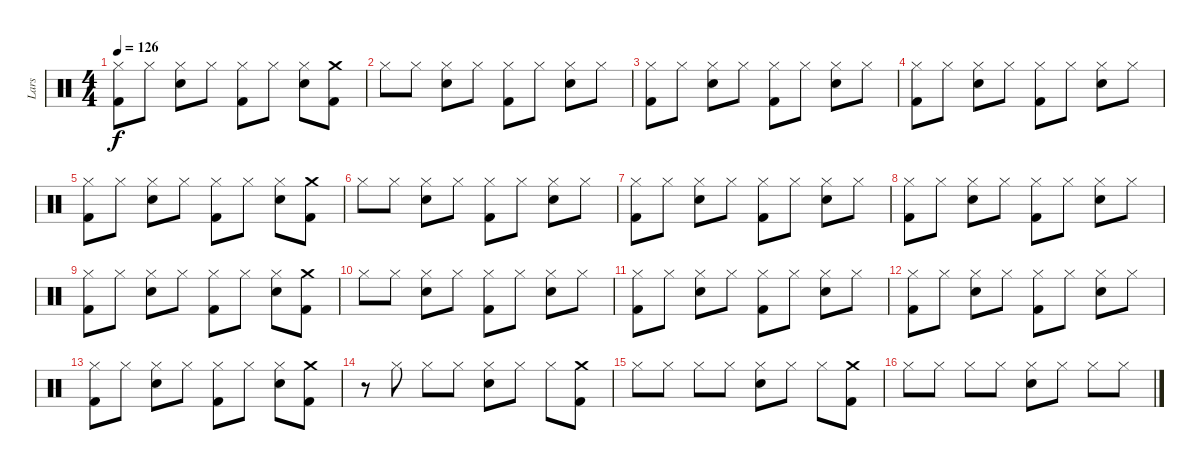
\track ("Lars" "Lars") {instrument percussion}
\staff {score}
\articulation defaults
\ts (4 4)
\tempo 126
\clef neutral
\ks c
("Kick (hit) 2" "Hi-Hat (closed)").8{dy f} "Hi-Hat (closed)".8 ("Electric Snare (hit)" "Hi-Hat (closed)").8 "Hi-Hat (closed)".8 ("Kick (hit) 2" "Hi-Hat (closed)").8 "Hi-Hat (closed)".8 ("Electric Snare (hit)" "Hi-Hat (closed)").8 ("Crash medium (hit)" "Kick (hit) 2").8 |
"Hi-Hat (closed)".8 "Hi-Hat (closed)".8 ("Electric Snare (hit)" "Hi-Hat (closed)").8 "Hi-Hat (closed)".8 ("Kick (hit) 2" "Hi-Hat (closed)").8 "Hi-Hat (closed)".8 ("Electric Snare (hit)" "Hi-Hat (closed)").8 "Hi-Hat (closed)".8 |
("Kick (hit) 2" "Hi-Hat (closed)").8 "Hi-Hat (closed)".8 ("Electric Snare (hit)" "Hi-Hat (closed)").8 "Hi-Hat (closed)".8 ("Kick (hit) 2" "Hi-Hat (closed)").8 "Hi-Hat (closed)".8 ("Electric Snare (hit)" "Hi-Hat (closed)").8 "Hi-Hat (closed)".8 |
("Kick (hit) 2" "Hi-Hat (closed)").8 "Hi-Hat (closed)".8 ("Electric Snare (hit)" "Hi-Hat (closed)").8 "Hi-Hat (closed)".8 ("Kick (hit) 2" "Hi-Hat (closed)").8 "Hi-Hat (closed)".8 ("Electric Snare (hit)" "Hi-Hat (closed)").8 "Hi-Hat (closed)".8 |
("Kick (hit) 2" "Hi-Hat (closed)").8 "Hi-Hat (closed)".8 ("Electric Snare (hit)" "Hi-Hat (closed)").8 "Hi-Hat (closed)".8 ("Kick (hit) 2" "Hi-Hat (closed)").8 "Hi-Hat (closed)".8 ("Electric Snare (hit)" "Hi-Hat (closed)").8 ("Kick (hit) 2" "Crash medium (hit)").8 |
"Hi-Hat (closed)".8 "Hi-Hat (closed)".8 ("Electric Snare (hit)" "Hi-Hat (closed)").8 "Hi-Hat (closed)".8 ("Kick (hit) 2" "Hi-Hat (closed)").8 "Hi-Hat (closed)".8 ("Electric Snare (hit)" "Hi-Hat (closed)").8 "Hi-Hat (closed)".8 |
("Kick (hit) 2" "Hi-Hat (closed)").8 "Hi-Hat (closed)".8 ("Electric Snare (hit)" "Hi-Hat (closed)").8 "Hi-Hat (closed)".8 ("Kick (hit) 2" "Hi-Hat (closed)").8 "Hi-Hat (closed)".8 ("Electric Snare (hit)" "Hi-Hat (closed)").8 "Hi-Hat (closed)".8 |
("Kick (hit) 2" "Hi-Hat (closed)").8 "Hi-Hat (closed)".8 ("Electric Snare (hit)" "Hi-Hat (closed)").8 "Hi-Hat (closed)".8 ("Kick (hit) 2" "Hi-Hat (closed)").8 "Hi-Hat (closed)".8 ("Electric Snare (hit)" "Hi-Hat (closed)").8 "Hi-Hat (closed)".8 |
("Kick (hit) 2" "Hi-Hat (closed)").8 "Hi-Hat (closed)".8 ("Electric Snare (hit)" "Hi-Hat (closed)").8 "Hi-Hat (closed)".8 ("Kick (hit) 2" "Hi-Hat (closed)").8 "Hi-Hat (closed)".8 ("Electric Snare (hit)" "Hi-Hat (closed)").8 ("Kick (hit) 2" "Crash medium (hit)").8 |
"Hi-Hat (closed)".8 "Hi-Hat (closed)".8 ("Electric Snare (hit)" "Hi-Hat (closed)").8 "Hi-Hat (closed)".8 ("Kick (hit) 2" "Hi-Hat (closed)").8 "Hi-Hat (closed)".8 ("Electric Snare (hit)" "Hi-Hat (closed)").8 "Hi-Hat (closed)".8 |
("Kick (hit) 2" "Hi-Hat (closed)").8 "Hi-Hat (closed)".8 ("Electric Snare (hit)" "Hi-Hat (closed)").8 "Hi-Hat (closed)".8 ("Kick (hit) 2" "Hi-Hat (closed)").8 "Hi-Hat (closed)".8 ("Electric Snare (hit)" "Hi-Hat (closed)").8 "Hi-Hat (closed)".8 |
("Kick (hit) 2" "Hi-Hat (closed)").8 "Hi-Hat (closed)".8 ("Electric Snare (hit)" "Hi-Hat (closed)").8 "Hi-Hat (closed)".8 ("Kick (hit) 2" "Hi-Hat (closed)").8 "Hi-Hat (closed)".8 ("Electric Snare (hit)" "Hi-Hat (closed)").8 "Hi-Hat (closed)".8 |
("Kick (hit) 2" "Hi-Hat (closed)").8 "Hi-Hat (closed)".8 ("Electric Snare (hit)" "Hi-Hat (closed)").8 "Hi-Hat (closed)".8 ("Kick (hit) 2" "Hi-Hat (closed)").8 "Hi-Hat (closed)".8 ("Electric Snare (hit)" "Hi-Hat (closed)").8 ("Kick (hit) 2" "Crash medium (hit)").8 |
r.8 "Hi-Hat (closed)".8 "Hi-Hat (closed)".8 "Hi-Hat (closed)".8 ("Electric Snare (hit)" "Hi-Hat (closed)").8 "Hi-Hat (closed)".8 "Hi-Hat (closed)".8 ("Kick (hit) 2" "Crash medium (hit)").8 |
"Hi-Hat (closed)".8 "Hi-Hat (closed)".8 "Hi-Hat (closed)".8 "Hi-Hat (closed)".8 ("Electric Snare (hit)" "Hi-Hat (closed)").8 "Hi-Hat (closed)".8 "Hi-Hat (closed)".8 ("Crash medium (hit)" "Kick (hit) 2").8 |
"Hi-Hat (closed)".8 "Hi-Hat (closed)".8 "Hi-Hat (closed)".8 "Hi-Hat (closed)".8 ("Electric Snare (hit)" "Hi-Hat (closed)").8 "Hi-Hat (closed)".8 "Hi-Hat (closed)".8 "Hi-Hat (closed)".8
